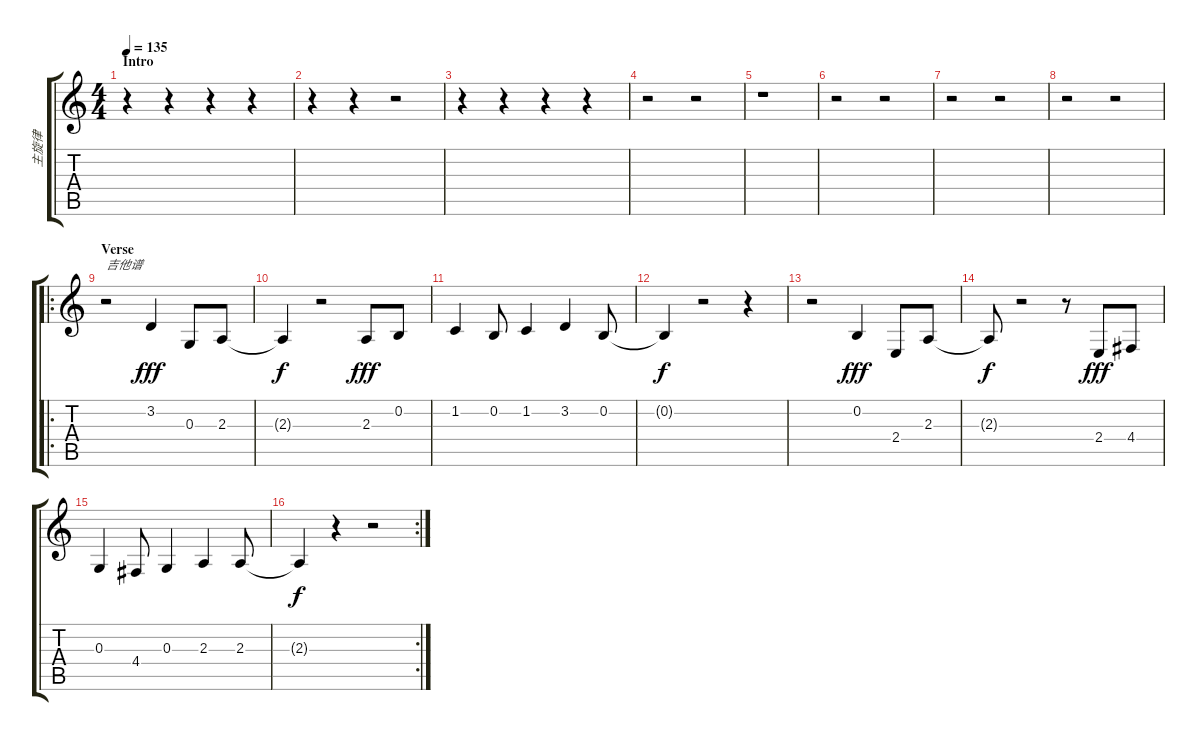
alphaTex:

\track ("主旋律" "主旋律") {instrument synthvoice}
\staff {score tabs}
\tuning (E4 B3 G3 D3 A2 E2) {hide}
\ts (4 4)
\section ("" "Intro")
\tempo 135
\clef g2
\ks c
r.4{dy fff instrument synthvoice} r.4 r.4 r.4 |
r.4 r.4 r.2 |
r.4 r.4 r.4 r.4 |
r.2 r.2 |
r.1 |
r.2 r.2 |
r.2 r.2 |
r.2 r.2 |
\ro
\section ("" "Verse")
r.2{txt "吉他谱"} 3.2.4 0.3.8 2.3.8 |
2.3{t}.4{dy f} r.2 2.3.8{dy fff} 0.2.8 |
1.2.4 0.2.8 1.2.4 3.2.4 0.2.8 |
0.2{t}.4{dy f} r.2 r.4 |
r.2 0.2.4{dy fff} 2.4.8 2.3.8 |
2.3{t}.8{dy f} r.2 r.8 2.4.8{dy fff} 4.4.8 |
0.3.4 4.4.8 0.3.4 2.3.4 2.3.8 |
\rc 2
2.3{t}.4{dy f} r.4 r.2
